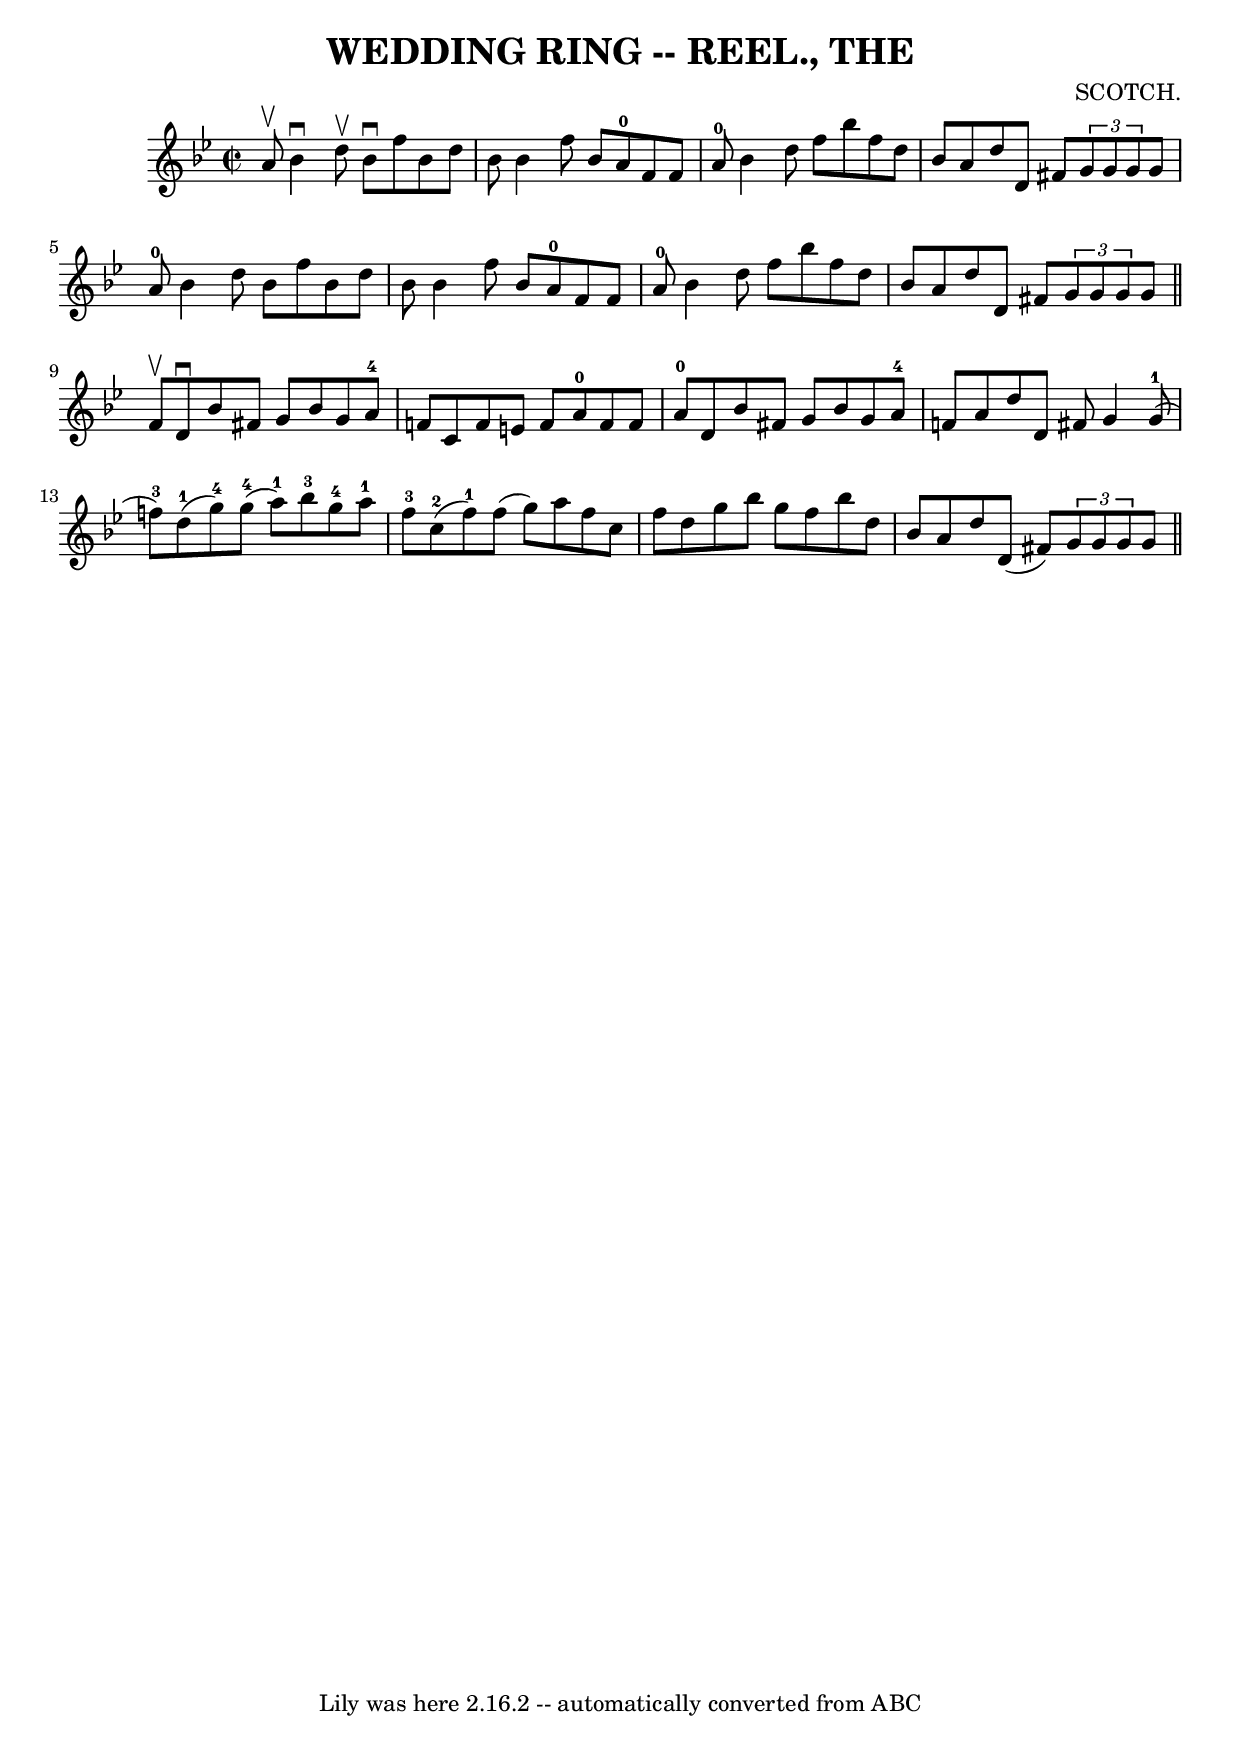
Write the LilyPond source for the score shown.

\version "2.16.2"
\include "Mammoth.ily"
\header {
  %% book = "Coles"
  composer = "SCOTCH."
  crossRefNumber = "2"
  footnotes = ""
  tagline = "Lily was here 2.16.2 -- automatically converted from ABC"
  title = "WEDDING RING -- REEL., THE"

}
voicedefault =  {


  \override Staff.TimeSignature #'style = #'C
  \time 2/2 
  \key bes \major a'8^\upbow |
  bes'4^\downbow d''8^\upbow bes'8^\downbow f''8 bes'8 d''8 bes'8  |
  bes'4    
  f''8 bes'8 a'8-0 f'8 f'8 a'8-0 |
  bes'4 d''8   
  f''8 bes''8 f''8 d''8 bes'8  |
  a'8 d''8 d'8    
  fis'8    \times 2/3 { g'8 g'8 g'8  
		      } g'8 a'8-0 |
  
  bes'4 d''8 bes'8 f''8 bes'8 d''8 bes'8  |
  bes'4    
  f''8 bes'8 a'8-0 f'8 f'8 a'8-0 |
  bes'4 d''8   
  f''8 bes''8 f''8 d''8 bes'8  |
  a'8 d''8 d'8    
  fis'8    \times 2/3 { g'8 g'8 g'8  
		      } g'8  \bar "||" f'8^\upbow 
  |
  d'8^\downbow bes'8 fis'8 g'8 bes'8 g'8 a'8-4   
  f'!8  |
  c'8 f'8 e'8 f'8 a'8-0 f'8 f'8 a'8 
  -0 |
  d'8 bes'8 fis'8 g'8 bes'8 g'8 a'8-4 f'!8 
  |
  a'8 d''8 d'8 fis'8 g'4 g'8-1(f''!8-3) 
  |
  d''8-1(g''8-4) g''8-4(a''8-1)     
  bes''8-3 g''8-4 a''8-1 f''8-3 |
  c''8-2(f''8 
  -1) f''8 (g''8) a''8 f''8 c''8 f''8  |
  d''8    
  g''8 bes''8 g''8 f''8 bes''8 d''8 bes'8  |
  a'8    
  d''8 d'8 (fis'8)   \times 2/3 { g'8 g'8 g'8  
				} g'8  
  \bar "||"   

}

\score{
  <<

    \context Staff="default"
    {
      \voicedefault 
      
    }

  >>
  \layout {
    
  }
  \midi {
  }

}
